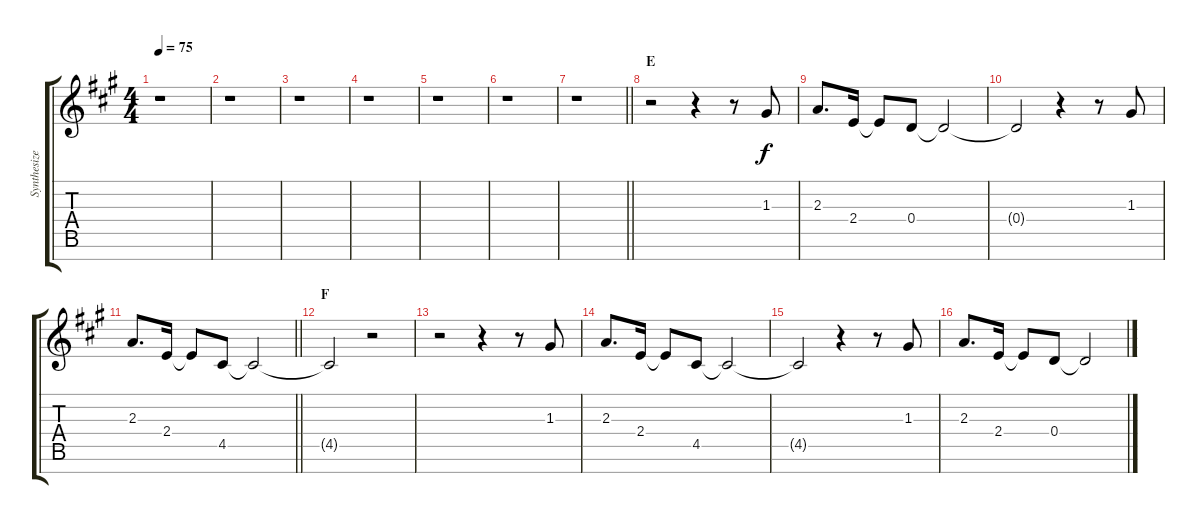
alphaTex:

\track ("Synthesizer" "Synthesize") {instrument honkytonkpiano}
\staff {score tabs}
\tuning (E5 B4 G4 D4 A3 E3 B2) {hide}
\ts (4 4)
\tempo 75
\clef g2
\ks a
r.1{dy f} |
r.1 |
r.1 |
r.1 |
r.1 |
r.1 |
\barLineRight lightlight
r.1 |
\section ("" "E")
r.2 r.4 r.8 1.3.8 |
2.3.8{d} 2.4.16 2.4{t}.8 0.4.8 0.4{t}.2 |
0.4{t}.2 r.4 r.8 1.3.8 |
\barLineRight lightlight
2.3.8{d} 2.4.16 2.4{t}.8 4.5.8 4.5{t}.2 |
\section ("" "F")
4.5{t}.2 r.2 |
r.2 r.4 r.8 1.3.8 |
2.3.8{d} 2.4.16 2.4{t}.8 4.5.8 4.5{t}.2 |
4.5{t}.2 r.4 r.8 1.3.8 |
2.3.8{d} 2.4.16 2.4{t}.8 0.4.8 0.4{t}.2
